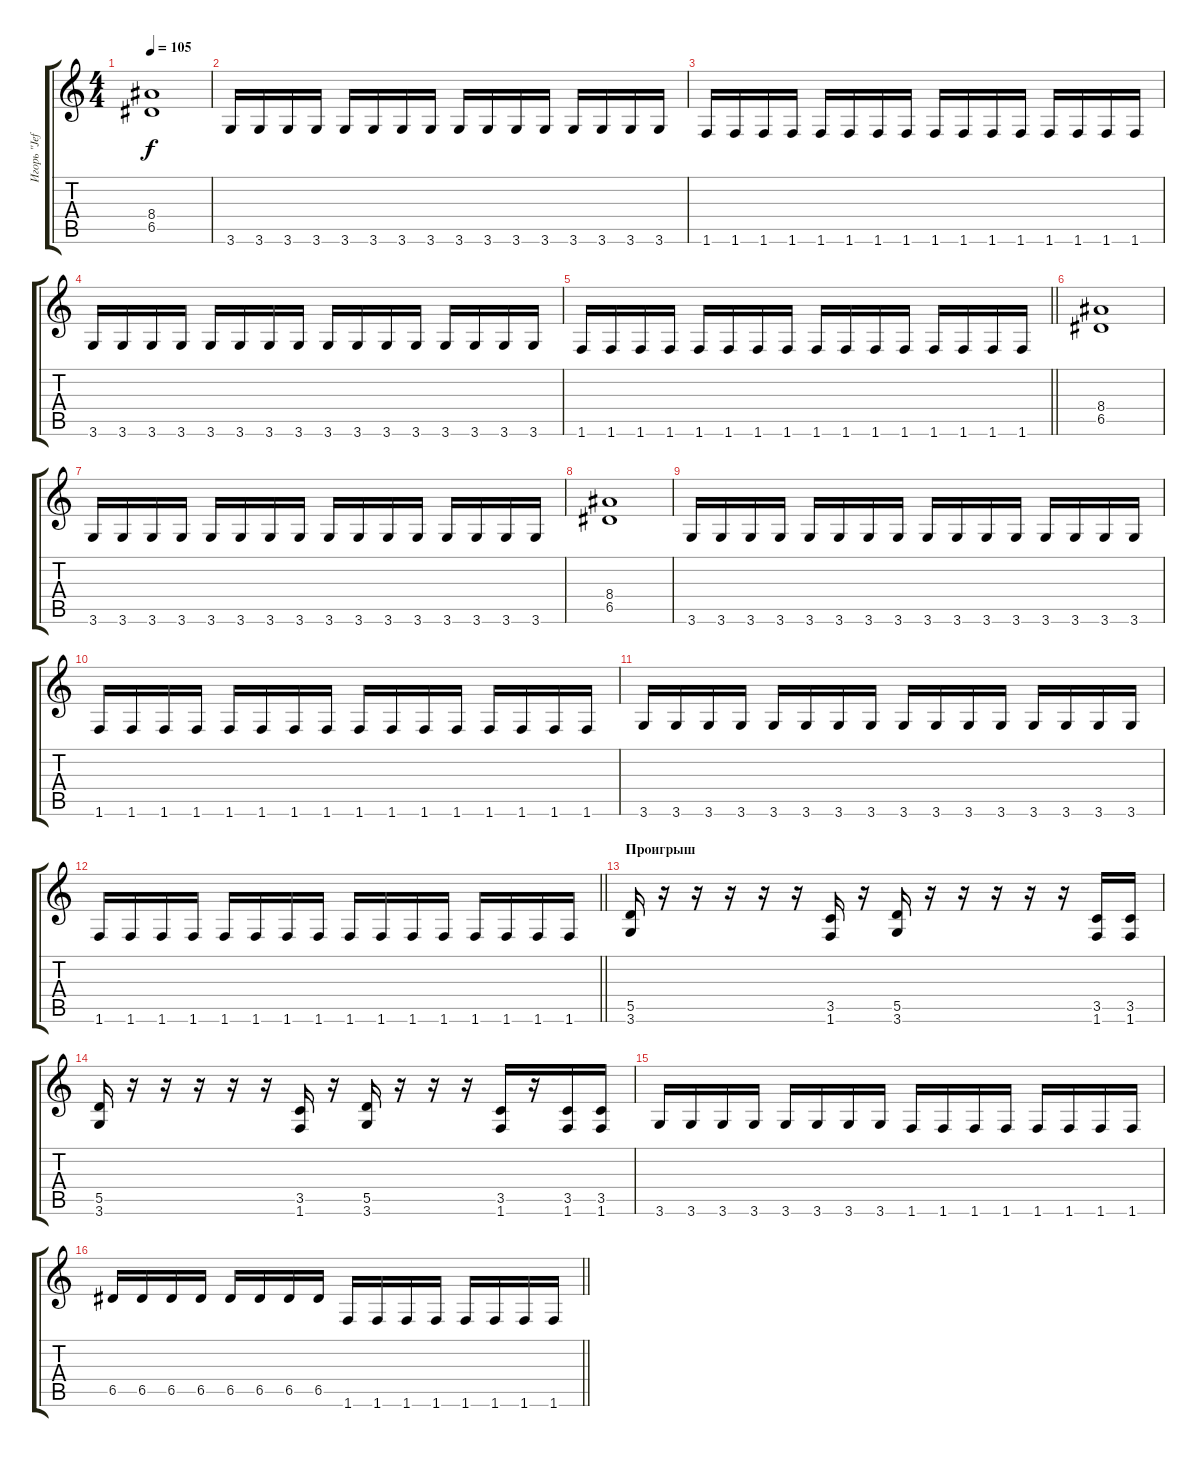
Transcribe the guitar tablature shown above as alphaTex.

\track ("Игорь \"Jeff\" Поляков" "Игорь \"Jef") {instrument distortionguitar}
\staff {score tabs}
\tuning (E4 B3 G3 D3 A2 E2) {hide}
\ts (4 4)
\tempo 105
\clef g2
\ks c
(8.4 6.5).1{dy f} |
3.6.16 3.6.16 3.6.16 3.6.16 3.6.16 3.6.16 3.6.16 3.6.16 3.6.16 3.6.16 3.6.16 3.6.16 3.6.16 3.6.16 3.6.16 3.6.16 |
1.6.16 1.6.16 1.6.16 1.6.16 1.6.16 1.6.16 1.6.16 1.6.16 1.6.16 1.6.16 1.6.16 1.6.16 1.6.16 1.6.16 1.6.16 1.6.16 |
3.6.16 3.6.16 3.6.16 3.6.16 3.6.16 3.6.16 3.6.16 3.6.16 3.6.16 3.6.16 3.6.16 3.6.16 3.6.16 3.6.16 3.6.16 3.6.16 |
\barLineRight lightlight
1.6.16 1.6.16 1.6.16 1.6.16 1.6.16 1.6.16 1.6.16 1.6.16 1.6.16 1.6.16 1.6.16 1.6.16 1.6.16 1.6.16 1.6.16 1.6.16 |
(8.4 6.5).1 |
3.6.16 3.6.16 3.6.16 3.6.16 3.6.16 3.6.16 3.6.16 3.6.16 3.6.16 3.6.16 3.6.16 3.6.16 3.6.16 3.6.16 3.6.16 3.6.16 |
(8.4 6.5).1 |
3.6.16 3.6.16 3.6.16 3.6.16 3.6.16 3.6.16 3.6.16 3.6.16 3.6.16 3.6.16 3.6.16 3.6.16 3.6.16 3.6.16 3.6.16 3.6.16 |
1.6.16 1.6.16 1.6.16 1.6.16 1.6.16 1.6.16 1.6.16 1.6.16 1.6.16 1.6.16 1.6.16 1.6.16 1.6.16 1.6.16 1.6.16 1.6.16 |
3.6.16 3.6.16 3.6.16 3.6.16 3.6.16 3.6.16 3.6.16 3.6.16 3.6.16 3.6.16 3.6.16 3.6.16 3.6.16 3.6.16 3.6.16 3.6.16 |
\barLineRight lightlight
1.6.16 1.6.16 1.6.16 1.6.16 1.6.16 1.6.16 1.6.16 1.6.16 1.6.16 1.6.16 1.6.16 1.6.16 1.6.16 1.6.16 1.6.16 1.6.16 |
\section ("" "Проигрыш")
(5.5 3.6).16 r.16 r.16 r.16 r.16 r.16 (3.5 1.6).16 r.16 (5.5 3.6).16 r.16 r.16 r.16 r.16 r.16 (3.5 1.6).16 (3.5 1.6).16 |
(5.5 3.6).16 r.16 r.16 r.16 r.16 r.16 (3.5 1.6).16 r.16 (5.5 3.6).16 r.16 r.16 r.16 (3.5 1.6).16 r.16 (3.5 1.6).16 (3.5 1.6).16 |
3.6.16 3.6.16 3.6.16 3.6.16 3.6.16 3.6.16 3.6.16 3.6.16 1.6.16 1.6.16 1.6.16 1.6.16 1.6.16 1.6.16 1.6.16 1.6.16 |
\barLineRight lightlight
6.5.16 6.5.16 6.5.16 6.5.16 6.5.16 6.5.16 6.5.16 6.5.16 1.6.16 1.6.16 1.6.16 1.6.16 1.6.16 1.6.16 1.6.16 1.6.16
